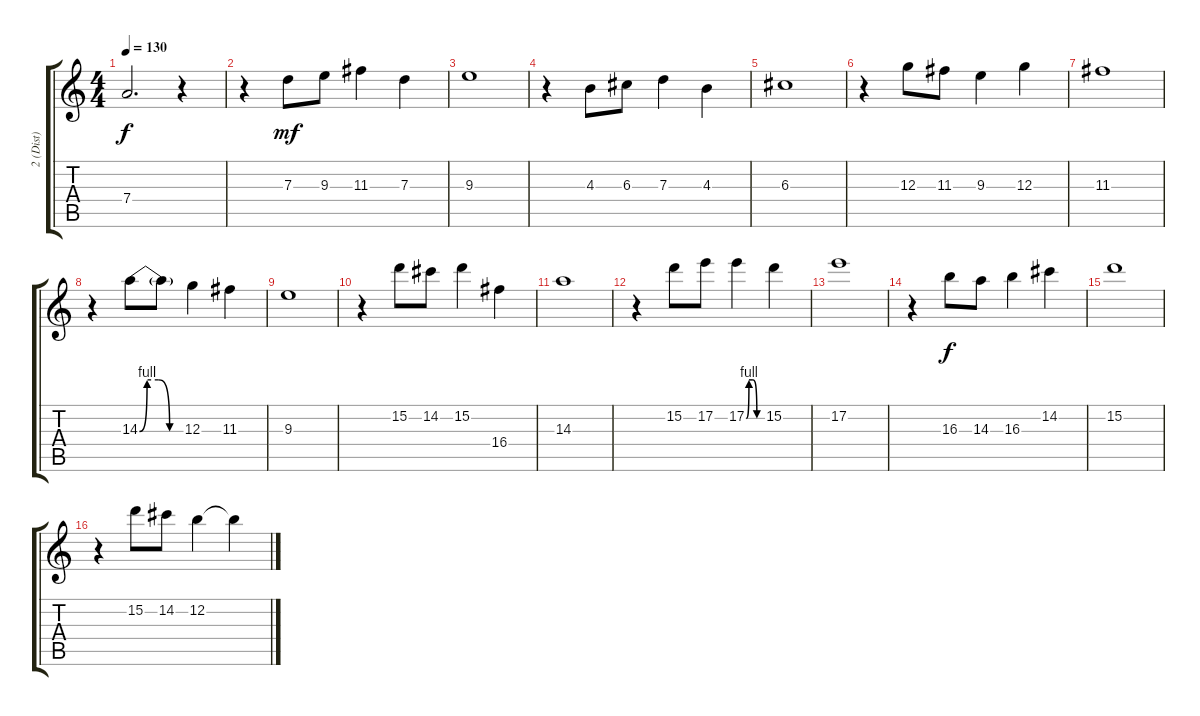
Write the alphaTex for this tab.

\track ("2 (Dist)" "2 (Dist)") {instrument distortionguitar}
\staff {score tabs}
\tuning (E4 B3 G3 D3 A2 D2) {hide}
\ts (4 4)
\tempo 130
\clef g2
\ks c
7.4.2{d dy f} r.4 |
r.4 7.3.8{dy mf} 9.3.8 11.3.4 7.3.4 |
9.3.1 |
r.4 4.3.8 6.3.8 7.3.4 4.3.4 |
6.3.1 |
r.4 12.3.8 11.3.8 9.3.4 12.3.4 |
11.3.1 |
r.4 14.3{be (custom 0 0 10 4 25 4 40 0 60 0)}.8 14.3{t}.8 12.3.4 11.3.4 |
9.3.1 |
r.4 15.2.8 14.2.8 15.2.4 16.4.4 |
14.3.1 |
r.4 15.2.8 17.2.8 17.2{be (custom 0 0 10 4 25 4 40 0 60 0)}.4 15.2.4 |
17.2.1 |
r.4 16.3.8{dy f} 14.3.8 16.3.4 14.2.4 |
15.2.1 |
r.4 15.2.8 14.2.8 12.2.4 12.2{t}.4
